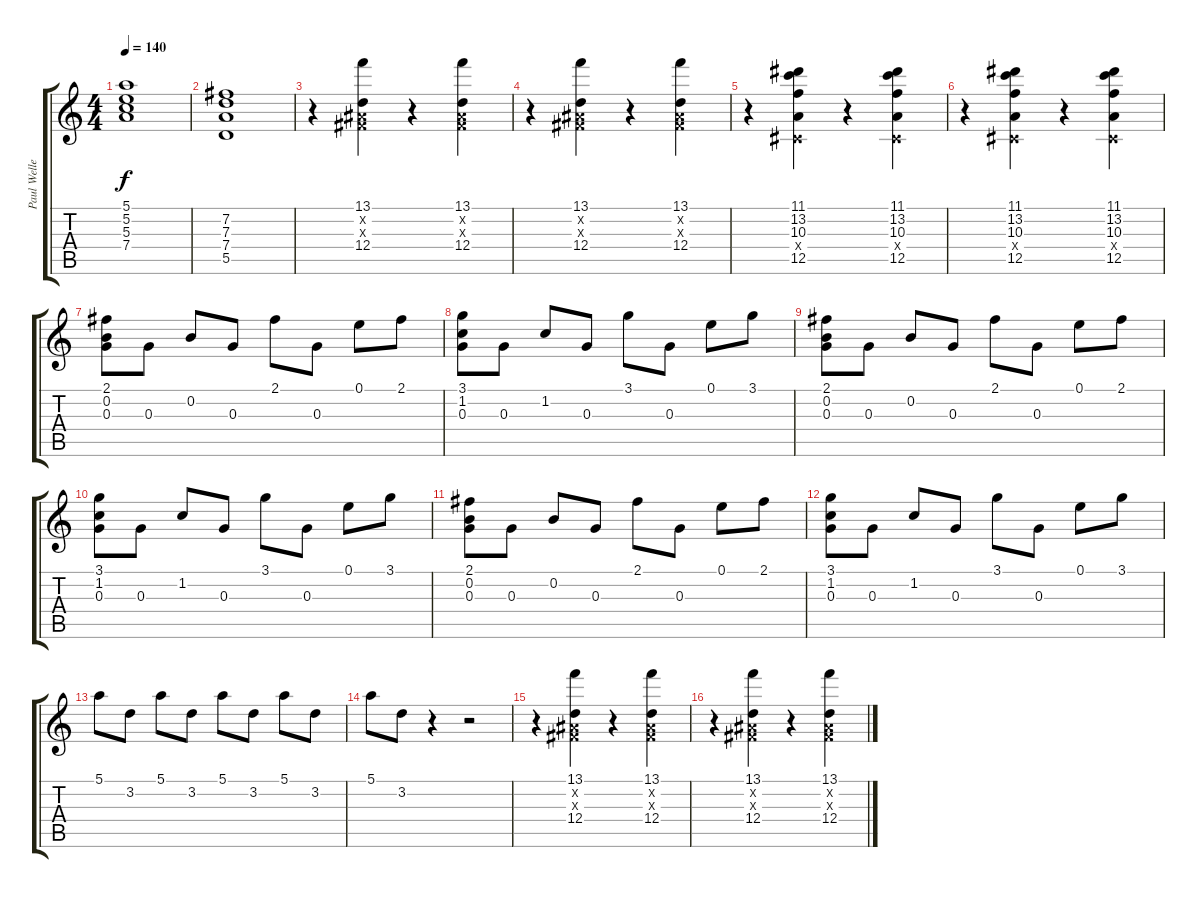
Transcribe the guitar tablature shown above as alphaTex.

\track ("Paul Weller" "Paul Welle") {instrument electricguitarclean}
\staff {score tabs}
\tuning (E4 B3 G3 D3 A2 E2) {hide}
\ts (4 4)
\tempo 140
\clef g2
\ks c
(5.1 5.2 5.3 7.4).1{dy f} |
(7.2 7.3 7.4 5.5).1 |
r.4 (13.1 -1.2{x} -1.3{x} 12.4).4 r.4 (13.1 -1.2{x} -1.3{x} 12.4).4 |
r.4 (13.1 -1.2{x} -1.3{x} 12.4).4 r.4 (13.1 -1.2{x} -1.3{x} 12.4).4 |
r.4 (11.1 13.2 10.3 -1.4{x} 12.5).4 r.4 (11.1 13.2 10.3 -1.4{x} 12.5).4 |
r.4 (11.1 13.2 10.3 -1.4{x} 12.5).4 r.4 (11.1 13.2 10.3 -1.4{x} 12.5).4 |
(2.1 0.2 0.3).8 0.3.8 0.2.8 0.3.8 2.1.8 0.3.8 0.1.8 2.1.8 |
(3.1 1.2 0.3).8 0.3.8 1.2.8 0.3.8 3.1.8 0.3.8 0.1.8 3.1.8 |
(2.1 0.2 0.3).8 0.3.8 0.2.8 0.3.8 2.1.8 0.3.8 0.1.8 2.1.8 |
(3.1 1.2 0.3).8 0.3.8 1.2.8 0.3.8 3.1.8 0.3.8 0.1.8 3.1.8 |
(2.1 0.2 0.3).8 0.3.8 0.2.8 0.3.8 2.1.8 0.3.8 0.1.8 2.1.8 |
(3.1 1.2 0.3).8 0.3.8 1.2.8 0.3.8 3.1.8 0.3.8 0.1.8 3.1.8 |
5.1.8 3.2.8 5.1.8 3.2.8 5.1.8 3.2.8 5.1.8 3.2.8 |
5.1.8 3.2.8 r.4 r.2 |
r.4 (13.1 -1.2{x} -1.3{x} 12.4).4 r.4 (13.1 -1.2{x} -1.3{x} 12.4).4 |
r.4 (13.1 -1.2{x} -1.3{x} 12.4).4 r.4 (13.1 -1.2{x} -1.3{x} 12.4).4
